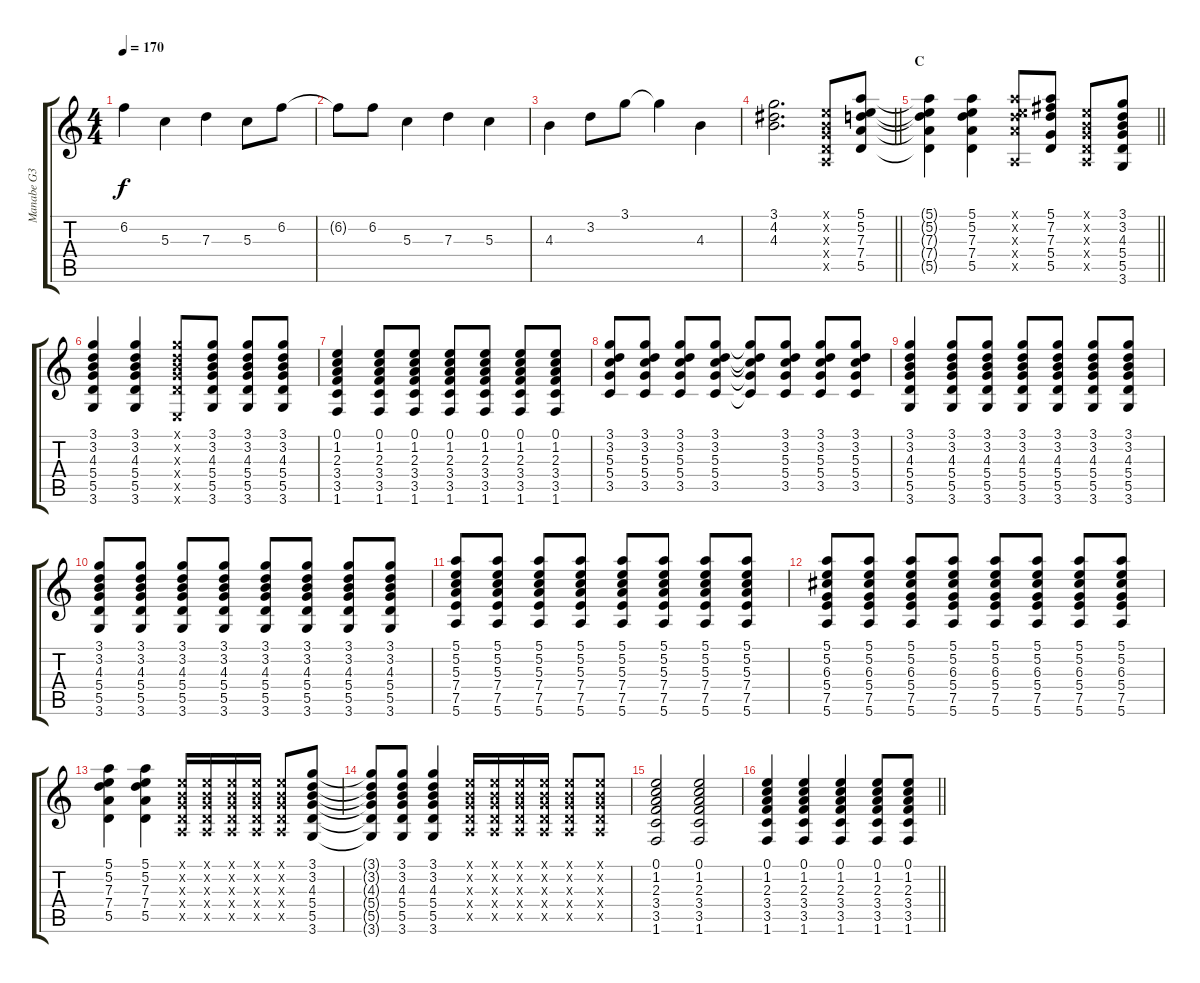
\track ("Manabe G3" "Manabe G3") {instrument overdrivenguitar}
\staff {score tabs}
\tuning (E4 B3 G3 D3 A2 E2) {hide}
\ts (4 4)
\tempo 170
\clef g2
\ks c
6.2.4{dy f} 5.3.4 7.3.4 5.3.8 6.2.8 |
6.2{t}.8 6.2.8 5.3.4 7.3.4 5.3.4 |
4.3.4 3.2.8 3.1.8 3.1{t}.4 4.3.4 |
\barLineRight lightlight
(3.1 4.2 4.3).2{d} (0.1{x} 0.2{x} 0.3{x} 0.4{x} 0.5{x}).8 (5.1 5.2 7.3 7.4 5.5).8 |
\section ("" "C")
\barLineRight lightlight
(5.1{t} 5.2{t} 7.3{t} 7.4{t} 5.5{t}).4 (5.1 5.2 7.3 7.4 5.5).4 (5.1{x} 5.2{x} 7.3{x} 7.4{x} 0.5{x}).8 (5.1 7.2 7.3 5.4 5.5).8 (0.1{x} 0.2{x} 0.3{x} 0.4{x} 0.5{x}).8 (3.1 3.2 4.3 5.4 5.5 3.6).8 |
\section ("" "")
(3.1 3.2 4.3 5.4 5.5 3.6).4 (3.1 3.2 4.3 5.4 5.5 3.6).4 (3.1{x} 3.2{x} 4.3{x} 5.4{x} 5.5{x} 0.6{x}).8 (3.1 3.2 4.3 5.4 5.5 3.6).8 (3.1 3.2 4.3 5.4 5.5 3.6).8 (3.1 3.2 4.3 5.4 5.5 3.6).8 |
(0.1 1.2 2.3 3.4 3.5 1.6).4 (0.1 1.2 2.3 3.4 3.5 1.6).8 (0.1 1.2 2.3 3.4 3.5 1.6).8 (0.1 1.2 2.3 3.4 3.5 1.6).8 (0.1 1.2 2.3 3.4 3.5 1.6).8 (0.1 1.2 2.3 3.4 3.5 1.6).8 (0.1 1.2 2.3 3.4 3.5 1.6).8 |
(3.1 3.2 5.3 5.4 3.5).8 (3.1 3.2 5.3 5.4 3.5).8 (3.1 3.2 5.3 5.4 3.5).8 (3.1 3.2 5.3 5.4 3.5).8 (3.1{t} 3.2{t} 5.3{t} 5.4{t} 3.5{t}).8 (3.1 3.2 5.3 5.4 3.5).8 (3.1 3.2 5.3 5.4 3.5).8 (3.1 3.2 5.3 5.4 3.5).8 |
(3.1 3.2 4.3 5.4 5.5 3.6).4 (3.1 3.2 4.3 5.4 5.5 3.6).8 (3.1 3.2 4.3 5.4 5.5 3.6).8 (3.1 3.2 4.3 5.4 5.5 3.6).8 (3.1 3.2 4.3 5.4 5.5 3.6).8 (3.1 3.2 4.3 5.4 5.5 3.6).8 (3.1 3.2 4.3 5.4 5.5 3.6).8 |
(3.1 3.2 4.3 5.4 5.5 3.6).8 (3.1 3.2 4.3 5.4 5.5 3.6).8 (3.1 3.2 4.3 5.4 5.5 3.6).8 (3.1 3.2 4.3 5.4 5.5 3.6).8 (3.1 3.2 4.3 5.4 5.5 3.6).8 (3.1 3.2 4.3 5.4 5.5 3.6).8 (3.1 3.2 4.3 5.4 5.5 3.6).8 (3.1 3.2 4.3 5.4 5.5 3.6).8 |
(5.1 5.2 5.3 7.4 7.5 5.6).8 (5.1 5.2 5.3 7.4 7.5 5.6).8 (5.1 5.2 5.3 7.4 7.5 5.6).8 (5.1 5.2 5.3 7.4 7.5 5.6).8 (5.1 5.2 5.3 7.4 7.5 5.6).8 (5.1 5.2 5.3 7.4 7.5 5.6).8 (5.1 5.2 5.3 7.4 7.5 5.6).8 (5.1 5.2 5.3 7.4 7.5 5.6).8 |
(5.1 5.2 6.3 5.4 7.5 5.6).8 (5.1 5.2 6.3 5.4 7.5 5.6).8 (5.1 5.2 6.3 5.4 7.5 5.6).8 (5.1 5.2 6.3 5.4 7.5 5.6).8 (5.1 5.2 6.3 5.4 7.5 5.6).8 (5.1 5.2 6.3 5.4 7.5 5.6).8 (5.1 5.2 6.3 5.4 7.5 5.6).8 (5.1 5.2 6.3 5.4 7.5 5.6).8 |
(5.1 5.2 7.3 7.4 5.5).4 (5.1 5.2 7.3 7.4 5.5).4 (0.1{x} 0.2{x} 0.3{x} 0.4{x} 0.5{x}).16 (0.1{x} 0.2{x} 0.3{x} 0.4{x} 0.5{x}).16 (0.1{x} 0.2{x} 0.3{x} 0.4{x} 0.5{x}).16 (0.1{x} 0.2{x} 0.3{x} 0.4{x} 0.5{x}).16 (0.1{x} 0.2{x} 0.3{x} 0.4{x} 0.5{x}).8 (3.1 3.2 4.3 5.4 5.5 3.6).8 |
(3.1{t} 3.2{t} 4.3{t} 5.4{t} 5.5{t} 3.6{t}).8 (3.1 3.2 4.3 5.4 5.5 3.6).8 (3.1 3.2 4.3 5.4 5.5 3.6).4 (0.1{x} 0.2{x} 0.3{x} 0.4{x} 0.5{x}).16 (0.1{x} 0.2{x} 0.3{x} 0.4{x} 0.5{x}).16 (0.1{x} 0.2{x} 0.3{x} 0.4{x} 0.5{x}).16 (0.1{x} 0.2{x} 0.3{x} 0.4{x} 0.5{x}).16 (0.1{x} 0.2{x} 0.3{x} 0.4{x} 0.5{x}).8 (0.1{x} 0.2{x} 0.3{x} 0.4{x} 0.5{x}).8 |
(0.1 1.2 2.3 3.4 3.5 1.6).2 (0.1 1.2 2.3 3.4 3.5 1.6).2 |
\barLineRight lightlight
(0.1 1.2 2.3 3.4 3.5 1.6).4 (0.1 1.2 2.3 3.4 3.5 1.6).4 (0.1 1.2 2.3 3.4 3.5 1.6).4 (0.1 1.2 2.3 3.4 3.5 1.6).8 (0.1 1.2 2.3 3.4 3.5 1.6).8
